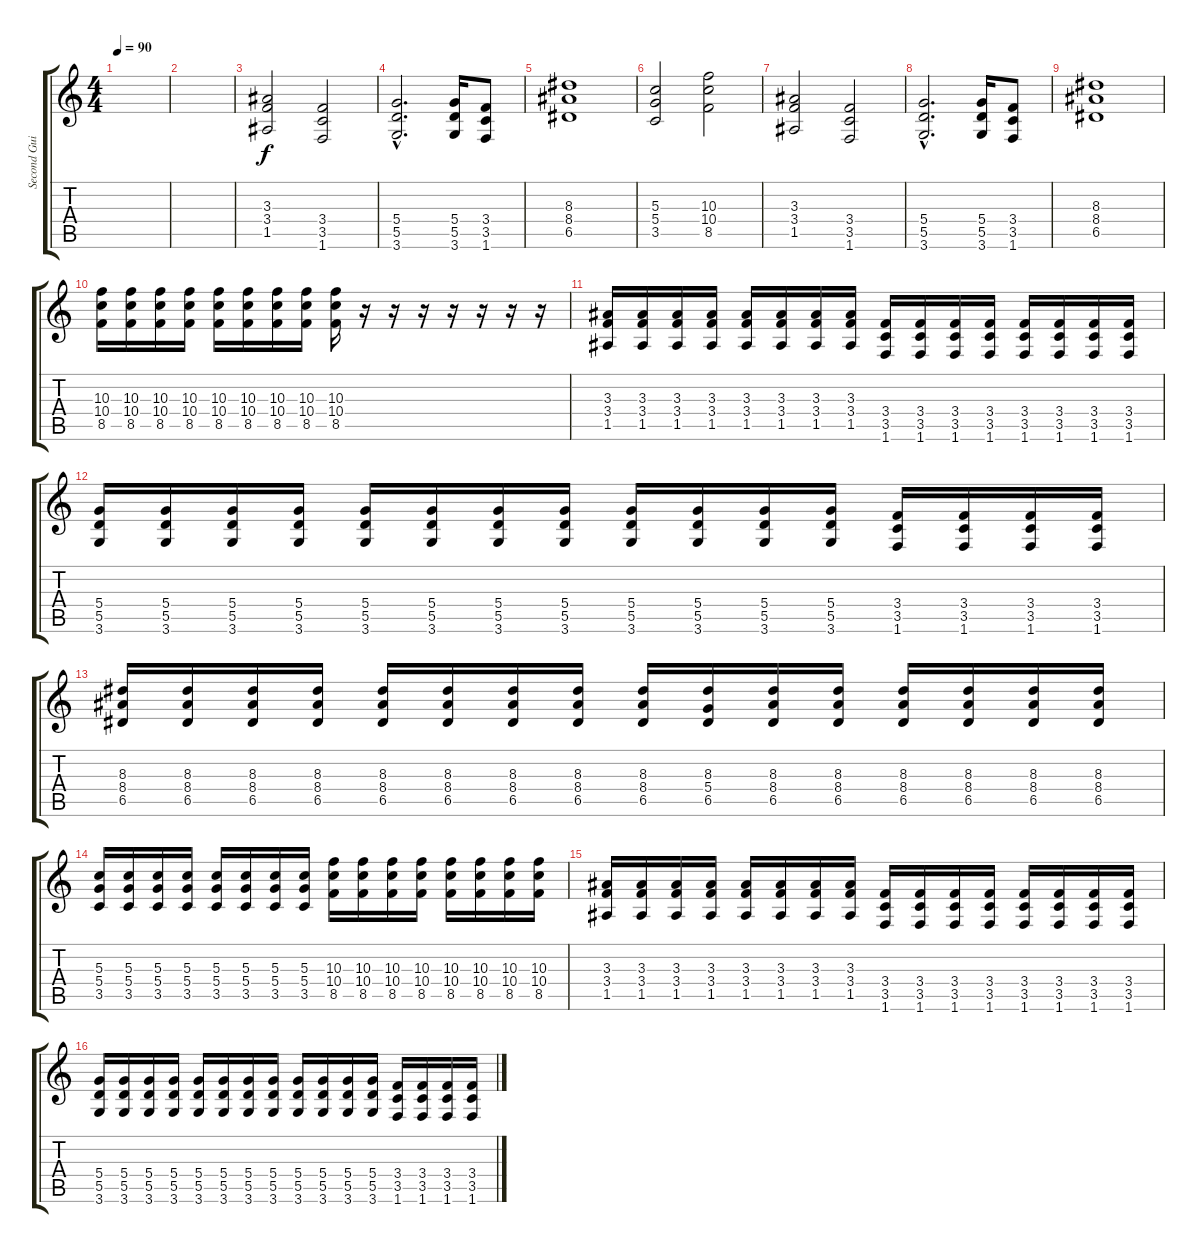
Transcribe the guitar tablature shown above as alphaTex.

\track ("Second Guitar" "Second Gui") {instrument overdrivenguitar}
\staff {score tabs}
\tuning (E4 B3 G3 D3 A2 E2) {hide}
\ts (4 4)
\tempo 90
\clef g2
\ks c
|
|
(3.3 3.4 1.5).2 (3.4 3.5 1.6).2 |
(5.4{hac} 5.5{hac} 3.6{hac}).2{d} (5.4 5.5 3.6).16 (3.4 3.5 1.6).8 |
(8.3 8.4 6.5).1 |
(5.3 5.4 3.5).2 (10.3 10.4 8.5).2 |
(3.3 3.4 1.5).2 (3.4 3.5 1.6).2 |
(5.4{hac} 5.5{hac} 3.6{hac}).2{d} (5.4 5.5 3.6).16 (3.4 3.5 1.6).8 |
(8.3 8.4 6.5).1 |
(10.3 10.4 8.5).16 (10.3 10.4 8.5).16 (10.3 10.4 8.5).16 (10.3 10.4 8.5).16 (10.3 10.4 8.5).16 (10.3 10.4 8.5).16 (10.3 10.4 8.5).16 (10.3 10.4 8.5).16 (10.3 10.4 8.5).16 r.16 r.16 r.16 r.16 r.16 r.16 r.16 |
(3.3 3.4 1.5).16 (3.3 3.4 1.5).16 (3.3 3.4 1.5).16 (3.3 3.4 1.5).16 (3.3 3.4 1.5).16 (3.3 3.4 1.5).16 (3.3 3.4 1.5).16 (3.3 3.4 1.5).16 (3.4 3.5 1.6).16 (3.4 3.5 1.6).16 (3.4 3.5 1.6).16 (3.4 3.5 1.6).16 (3.4 3.5 1.6).16 (3.4 3.5 1.6).16 (3.4 3.5 1.6).16 (3.4 3.5 1.6).16 |
(5.4 5.5 3.6).16 (5.4 5.5 3.6).16 (5.4 5.5 3.6).16 (5.4 5.5 3.6).16 (5.4 5.5 3.6).16 (5.4 5.5 3.6).16 (5.4 5.5 3.6).16 (5.4 5.5 3.6).16 (5.4 5.5 3.6).16 (5.4 5.5 3.6).16 (5.4 5.5 3.6).16 (5.4 5.5 3.6).16 (3.4 3.5 1.6).16 (3.4 3.5 1.6).16 (3.4 3.5 1.6).16 (3.4 3.5 1.6).16 |
(8.3 8.4 6.5).16 (8.3 8.4 6.5).16 (8.3 8.4 6.5).16 (8.3 8.4 6.5).16 (8.3 8.4 6.5).16 (8.3 8.4 6.5).16 (8.3 8.4 6.5).16 (8.3 8.4 6.5).16 (8.3 8.4 6.5).16 (8.3 5.4 6.5).16 (8.3 8.4 6.5).16 (8.3 8.4 6.5).16 (8.3 8.4 6.5).16 (8.3 8.4 6.5).16 (8.3 8.4 6.5).16 (8.3 8.4 6.5).16 |
(5.3 5.4 3.5).16 (5.3 5.4 3.5).16 (5.3 5.4 3.5).16 (5.3 5.4 3.5).16 (5.3 5.4 3.5).16 (5.3 5.4 3.5).16 (5.3 5.4 3.5).16 (5.3 5.4 3.5).16 (10.3 10.4 8.5).16 (10.3 10.4 8.5).16 (10.3 10.4 8.5).16 (10.3 10.4 8.5).16 (10.3 10.4 8.5).16 (10.3 10.4 8.5).16 (10.3 10.4 8.5).16 (10.3 10.4 8.5).16 |
(3.3 3.4 1.5).16 (3.3 3.4 1.5).16 (3.3 3.4 1.5).16 (3.3 3.4 1.5).16 (3.3 3.4 1.5).16 (3.3 3.4 1.5).16 (3.3 3.4 1.5).16 (3.3 3.4 1.5).16 (3.4 3.5 1.6).16 (3.4 3.5 1.6).16 (3.4 3.5 1.6).16 (3.4 3.5 1.6).16 (3.4 3.5 1.6).16 (3.4 3.5 1.6).16 (3.4 3.5 1.6).16 (3.4 3.5 1.6).16 |
(5.4 5.5 3.6).16 (5.4 5.5 3.6).16 (5.4 5.5 3.6).16 (5.4 5.5 3.6).16 (5.4 5.5 3.6).16 (5.4 5.5 3.6).16 (5.4 5.5 3.6).16 (5.4 5.5 3.6).16 (5.4 5.5 3.6).16 (5.4 5.5 3.6).16 (5.4 5.5 3.6).16 (5.4 5.5 3.6).16 (3.4 3.5 1.6).16 (3.4 3.5 1.6).16 (3.4 3.5 1.6).16 (3.4 3.5 1.6).16
